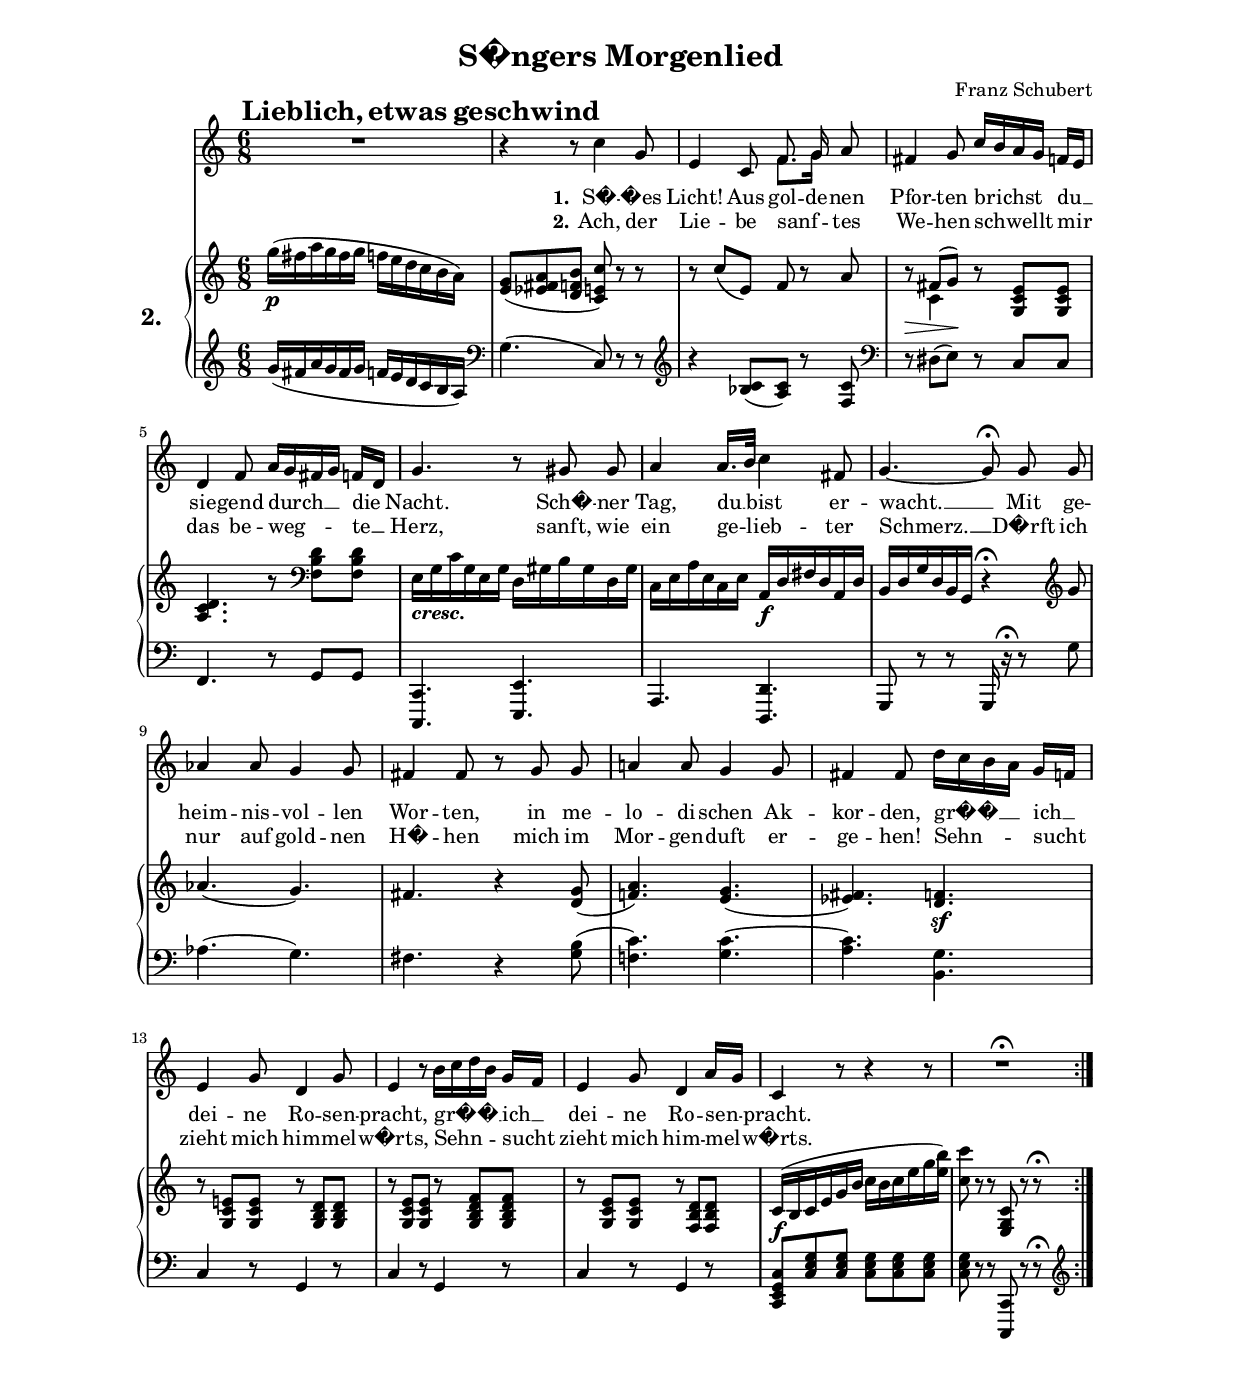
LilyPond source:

\header {
    title = "S�ngers Morgenlied"
    composer = "Franz Schubert"
    date = "27. Februar 1815"
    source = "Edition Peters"
    editor = "Paul Losse"
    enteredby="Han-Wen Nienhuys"
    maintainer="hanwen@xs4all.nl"

    texidoc = "The source is a rather tightly set Peters in Edition is
    a heavy font. The Peters edition (4622c) was `herausgegeben' by
    Paul Losse, whose name also appears on a 1956 edition of some
    other music. Strictly speaking, his edititorial enhancements will
    not be in the PD - but I am assuming there are no notable ones in
    this small piece.

    The original compresses the entire music onto a single page, in 4
    systems.  Lily does so too if you tune down spacing-increment, but
    chooses line breaks differently.

    Further manual tweaks: the slur in measure 12 has been flattened
manually. The beam in measure 3, left-hand, technically is wrong, but
has been added following the original. The crescendo in measure 4 has
been lowered

"

}

\version "2.3.4"
manuscriptBreak = { \break }



#(set-global-staff-size (/ (* 5.8 72.27) 25.4))

\bookpaper  {
%#(set-global-staff-size (* 5.8 mm))
    linewidth = #(* mm 160)
    indent = 8\mm
    interscoreline = 2.\mm
    }

modernAccidentals = {
  \set Staff.extraNatural =  ##f
  \set Staff.autoAccidentals =  #'(Staff (same-octave . 1) (any-octave . 0))
  \set Staff.autoCautionaries =  #'()  
}


melody =    \relative c'' \repeat volta 2 \context Voice = singer {
    \time 6/8
    \autoBeamOff
    s1*0^\markup { \bold \large\bigger\bigger { \hspace #-3.0 Lieblich, etwas geschwind } }
  R2.
  r4 r8 c4 g8 |
  e4 c8
    <<
	\new Voice { \stemUp f8. g16 }
	{ \stemDown f8.[ g16] } >> \stemBoth a8 |
  fis4  g8 c16[ b a g] f[ e] |
  d4 f8 a16[ g fis g] f[ d] |
  g4. r8 gis gis |
  a4 a16.[ b32] c4 fis,8 |
  g4.~ g8-\fermata g8 g |
  as4 as8 g4 g8 |
  fis4 fis8 r8 g g  |
  a!4 a8 g4 g8 |
  fis4 fis8 d'16[ c b a] g[ f] |
  e4 g8 d4 g8 e4 r8 b'16[ c d b] g[ f] |
  e4 g8 d4 a'16[ g] |
  c,4 r8 r4 r8 |

    % TODO : make \fermata work. 
  R2.^\fermataMarkup 
}


ignoreMelisma =	\set ignoreMelismata = ##t
ignoreMelismaOff = \unset ignoreMelismata 


firstVerse = \lyrics {
    \set stanza = "1."
    
    S� -- �es Licht! Aus
    \ignoreMelisma
    gol --
    \ignoreMelismaOff

    de -- nen  Pfor -- ten brichst du __ \manuscriptBreak | 
    sie -- gend durch __ die Nacht. Sch� -- ner Tag, du __ bist er -- wacht. __ Mit ge -- |
    \manuscriptBreak
    heim -- nis -- vol -- len Wor -- ten, in me -- lo -- di -- schen Ak -- kor -- den, gr�� __ ich __ \manuscriptBreak |
    dei -- ne Ro -- sen -- pracht, gr�� __ ich __ dei -- ne Ro -- sen -- pracht. 
    }

secondVerse = \lyrics {
    \set stanza = "2."
    Ach, der Lie -- be sanf
    -- tes We -- hen schwellt mir |
    das be -- weg -- te __ Herz, sanft, wie ein ge -- lieb -- ter Schmerz. __ D�rft ich | 
    nur auf gold -- nen H� -- hen mich im Mor -- gen -- duft er -- ge -- hen! Sehn -- sucht |
    zieht mich him -- mel -- w�rts, Sehn -- sucht zieht mich him -- mel -- w�rts.
    }

pianoRH =  \relative c''' \repeat volta 2 {
    #(set-accidental-style 'modern)
    g16(_\p fis a g fis g f e d c b a ) | 
    <g e>8( <es fis a> <d f b> <c e c'>) r8 r | 
    r8 c'( e,) f r a |
    \once \override DynamicLineSpanner   #'padding =#3
    r8_\> << { s8 s8-\! }  << { fis( g)
			    } \\ { c,4 } >> >> r8 <e c g> <e c g> |
    <d c a>4. r8 \clef bass  <d b f> <d b f> |
    e,16_" "_\markup { \bold\italic cresc. } g c g e g d gis b gis d gis |
    c, e a e c e a,-\f d fis d a d |
    b d g  d b g r4\fermata \clef treble g''8 |
    as4.( g 4.) | fis4. r4 <d g>8 ( |
    <f a>4.) <e g>4.( <es fis> ) <d f>\sf |
    r8 <e c g> <e c g> r <d b g > <d b g> |
    r <e c g> <e c g> r <f d b g> <f d b g> |
    r <e c g> <e c g> r <d b f> <d b f> |
    c16(_\f b c e g b c b c e g <e b'>) |
    <c c'>8 r r <c, g e>8 r r\fermata |  
}

pianoLH =  \relative c'' \repeat volta 2 {
    #(set-accidental-style 'modern)
    g16( fis a g fis g f e d c b a) | 
    \clef bass g4.( c,8) r r
    \clef treble r4 <bes' c>8([ <a c>)] r <f c'> |
    \clef bass r8 dis( e) r c c |
    f,4. r8 g g |
    <c, c,>4. <e e,>4. |
    a,4. <d d,>4. |
    g,8 r r g16 r16\fermata r8 g''8 |
    as4.( g ) |
    fis r4 <g b>8( |
    <f c'>4.)

    \once \override Slur  #'height-limit = #1.0

    <g c>4.( | <a c>4.) <g b,> |
    c,4 r8 g4 r8 |
    c4 r8 g4 r8 |
    c4 r8 g4 r8 |
    <c g e c>8 <c e g> <c e g>     <c e g> <c e g> <c e g> |
    <c e g> r r <c, c,>8 r r\fermata \clef treble
    }
\book {
  \score {
    << \time 6/8
     \new Staff <<
	 \context Staff #(set-accidental-style 'modern)
	 \melody >>
	 \lyricsto "singer" \new Lyrics \firstVerse
	 \lyricsto "singer" \new Lyrics \secondVerse
     \new PianoStaff << 
	 \set PianoStaff.instrument = \markup {
	     \bold
	     \bigger\bigger\bigger\bigger \huge "2.  " }
	 \new Staff \pianoRH
	 \new Staff \pianoLH
	>> 
    >>

    \paper {
	\context {
	    \Lyrics
	    minimumVerticalExtent = #'(-1.0 . 0)
	}
	\context {
	    \Score
	    \override Beam #'thickness = #0.55
	    \override SpacingSpanner #'spacing-increment = #1.0
	    \override Slur #'height-limit = #1.5
	}
	\context {
	    \PianoStaff
	    \override VerticalAlignment #'forced-distance = #10
	}
	\context {
	    \Staff
	    minimumVerticalExtent = #'(-3. . 6)
	}
	inputencoding = "latin1"
    }
    \midi {
	\tempo 4 = 70
	}
}
}

